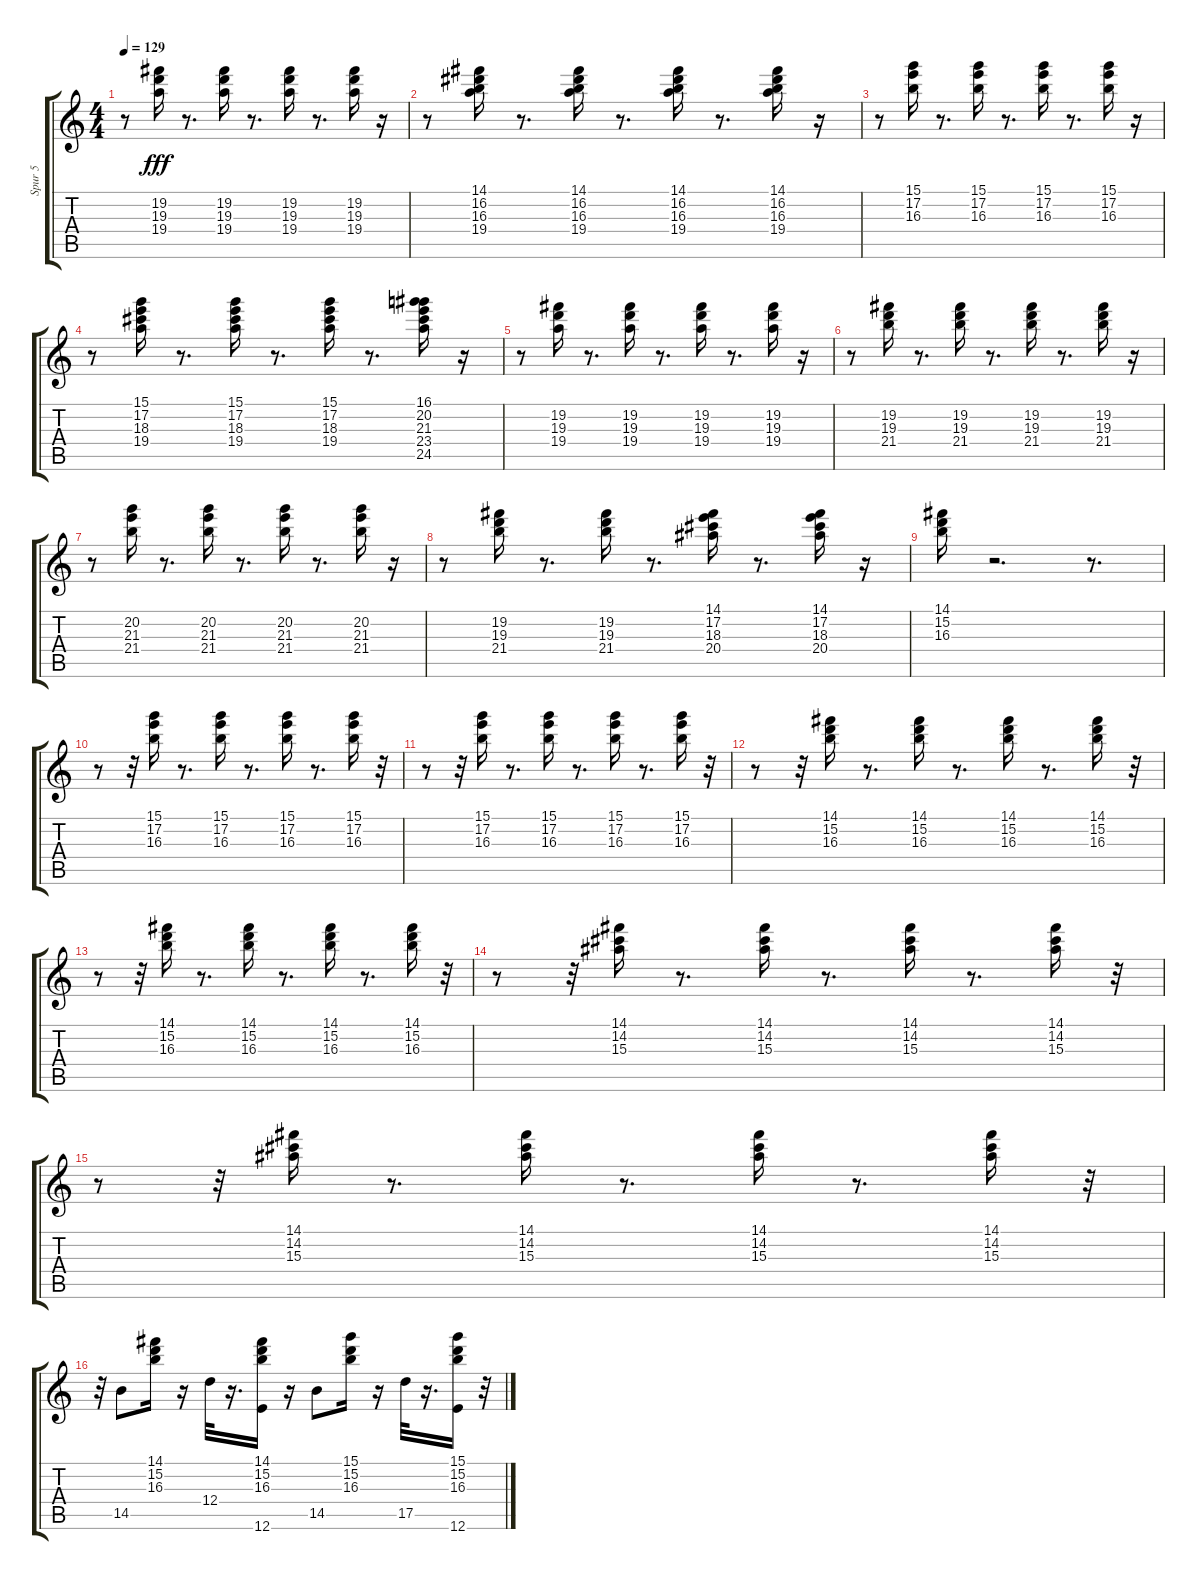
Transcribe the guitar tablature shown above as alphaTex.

\track ("Spur 5" "Spur 5") {instrument electricguitarmuted}
\staff {score tabs}
\tuning (E4 B3 G3 D3 A2 E2) {hide}
\ts (4 4)
\tempo 129
\clef g2
\ks c
r.8{dy fff} (19.2 19.3 19.4).16 r.8{d} (19.2 19.3 19.4).16 r.8{d} (19.2 19.3 19.4).16 r.8{d} (19.2 19.3 19.4).16 r.16 |
r.8 (14.1 16.2 16.3 19.4).16 r.8{d} (14.1 16.2 16.3 19.4).16 r.8{d} (14.1 16.2 16.3 19.4).16 r.8{d} (14.1 16.2 16.3 19.4).16 r.16 |
r.8 (15.1 17.2 16.3).16 r.8{d} (15.1 17.2 16.3).16 r.8{d} (15.1 17.2 16.3).16 r.8{d} (15.1 17.2 16.3).16 r.16 |
r.8 (15.1 17.2 18.3 19.4).16 r.8{d} (15.1 17.2 18.3 19.4).16 r.8{d} (15.1 17.2 18.3 19.4).16 r.8{d} (16.1 20.2 21.3 23.4 24.5).16 r.16 |
r.8 (19.2 19.3 19.4).16 r.8{d} (19.2 19.3 19.4).16 r.8{d} (19.2 19.3 19.4).16 r.8{d} (19.2 19.3 19.4).16 r.16 |
r.8 (19.2 19.3 21.4).16 r.8{d} (19.2 19.3 21.4).16 r.8{d} (19.2 19.3 21.4).16 r.8{d} (19.2 19.3 21.4).16 r.16 |
r.8 (20.2 21.3 21.4).16 r.8{d} (20.2 21.3 21.4).16 r.8{d} (20.2 21.3 21.4).16 r.8{d} (20.2 21.3 21.4).16 r.16 |
r.8 (19.2 19.3 21.4).16 r.8{d} (19.2 19.3 21.4).16 r.8{d} (14.1 17.2 18.3 20.4).16 r.8{d} (14.1 17.2 18.3 20.4).16 r.16 |
(14.1 15.2 16.3).16 r.2{d} r.8{d} |
r.8 r.32 (15.1 17.2 16.3).16 r.8{d} (15.1 17.2 16.3).16 r.8{d} (15.1 17.2 16.3).16 r.8{d} (15.1 17.2 16.3).16 r.32 |
r.8 r.32 (15.1 17.2 16.3).16 r.8{d} (15.1 17.2 16.3).16 r.8{d} (15.1 17.2 16.3).16 r.8{d} (15.1 17.2 16.3).16 r.32 |
r.8 r.32 (14.1 15.2 16.3).16 r.8{d} (14.1 15.2 16.3).16 r.8{d} (14.1 15.2 16.3).16 r.8{d} (14.1 15.2 16.3).16 r.32 |
r.8 r.32 (14.1 15.2 16.3).16 r.8{d} (14.1 15.2 16.3).16 r.8{d} (14.1 15.2 16.3).16 r.8{d} (14.1 15.2 16.3).16 r.32 |
r.8 r.32 (14.1 14.2 15.3).16 r.8{d} (14.1 14.2 15.3).16 r.8{d} (14.1 14.2 15.3).16 r.8{d} (14.1 14.2 15.3).16 r.32 |
r.8 r.32 (14.1 14.2 15.3).16 r.8{d} (14.1 14.2 15.3).16 r.8{d} (14.1 14.2 15.3).16 r.8{d} (14.1 14.2 15.3).16 r.32 |
r.32 14.5.8 (14.1 15.2 16.3).16 r.16 12.4.32 r.16{d} (14.1 15.2 16.3 12.6).16 r.16 14.5.8 (15.1 15.2 16.3).16 r.16 17.5.32 r.16{d} (15.1 15.2 16.3 12.6).16 r.32
